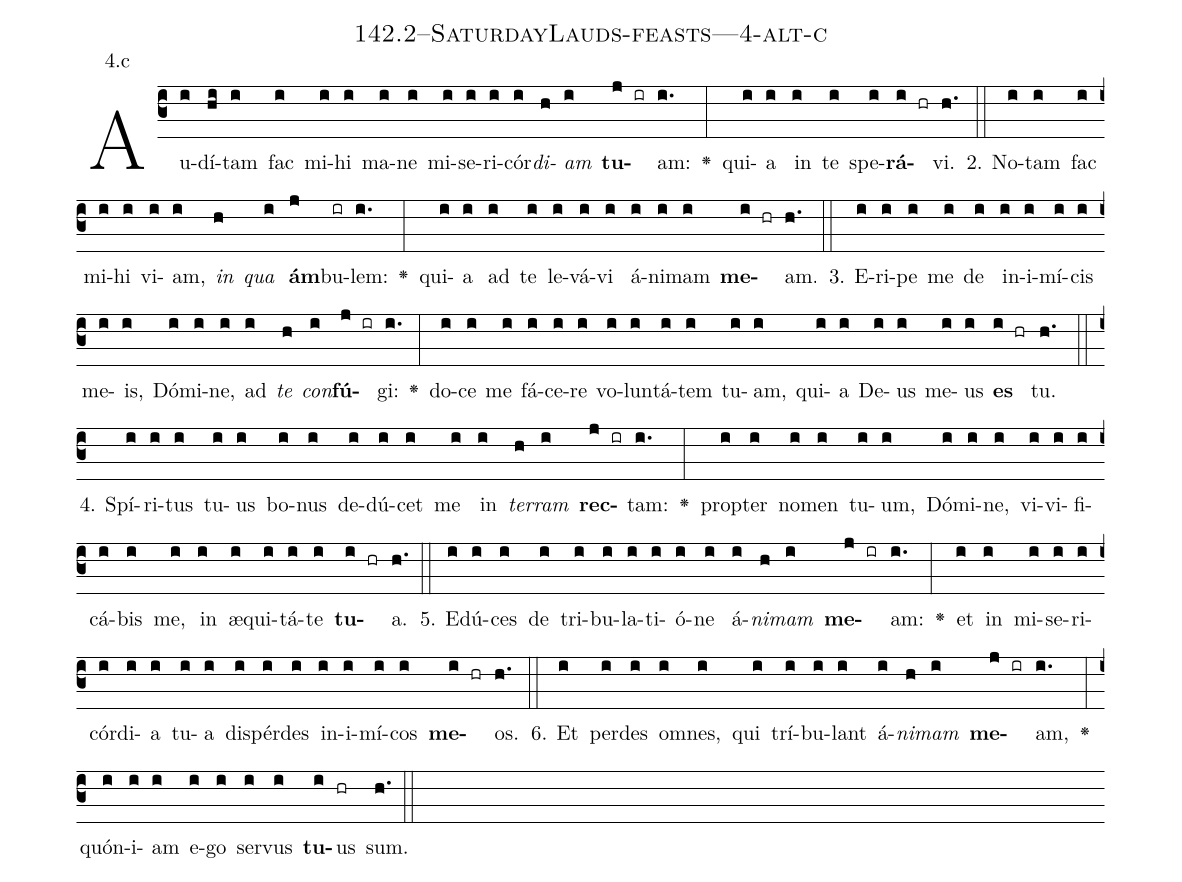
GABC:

name: 142.2--SaturdayLauds-feasts---4-alt-c;
annotation: 4.c;
%%
(c3)Au(i)dí(hi)tam(i) fac(i) mi(i)hi(i) ma(i)ne(i) mi(i)se(i)ri(i)cór(i)<i>di</i>(h)<i>am</i>(i) <b>tu</b>(j ir)am:(i.) <v>\greheightstar</v>(:) qui(i)a(i) in(i) te(i) spe(i)<b>rá</b>(i hr)vi.(h.) (::)
2. No(i)tam(i) fac(i) mi(i)hi(i) vi(i)am,(i) <i>in</i>(h) <i>qua</i>(i) <b>ám</b>(j)bu(ir)lem:(i.) <v>\greheightstar</v>(:) qui(i)a(i) ad(i) te(i) le(i)vá(i)vi(i) á(i)ni(i)mam(i) <b>me</b>(i hr)am.(h.) (::)
3. E(i)ri(i)pe(i) me(i) de(i) in(i)i(i)mí(i)cis(i) me(i)is,(i) Dó(i)mi(i)ne,(i) ad(i) <i>te</i>(h) <i>con</i>(i)<b>fú</b>(j ir)gi:(i.) <v>\greheightstar</v>(:) do(i)ce(i) me(i) fá(i)ce(i)re(i) vo(i)lun(i)tá(i)tem(i) tu(i)am,(i) qui(i)a(i) De(i)us(i) me(i)us(i) <b>es</b>(i hr) tu.(h.) (::)
4. Spí(i)ri(i)tus(i) tu(i)us(i) bo(i)nus(i) de(i)dú(i)cet(i) me(i) in(i) <i>ter</i>(h)<i>ram</i>(i) <b>rec</b>(j ir)tam:(i.) <v>\greheightstar</v>(:) prop(i)ter(i) no(i)men(i) tu(i)um,(i) Dó(i)mi(i)ne,(i) vi(i)vi(i)fi(i)cá(i)bis(i) me,(i) in(i) æ(i)qui(i)tá(i)te(i) <b>tu</b>(i hr)a.(h.) (::)
5. E(i)dú(i)ces(i) de(i) tri(i)bu(i)la(i)ti(i)ó(i)ne(i) á(i)<i>ni</i>(h)<i>mam</i>(i) <b>me</b>(j ir)am:(i.) <v>\greheightstar</v>(:) et(i) in(i) mi(i)se(i)ri(i)cór(i)di(i)a(i) tu(i)a(i) dis(i)pér(i)des(i) in(i)i(i)mí(i)cos(i) <b>me</b>(i hr)os.(h.) (::)
6. Et(i) per(i)des(i) om(i)nes,(i) qui(i) trí(i)bu(i)lant(i) á(i)<i>ni</i>(h)<i>mam</i>(i) <b>me</b>(j ir)am,(i.) <v>\greheightstar</v>(:) quón(i)i(i)am(i) e(i)go(i) ser(i)vus(i) <b>tu</b>(i)us(hr) sum.(h.) (::)
